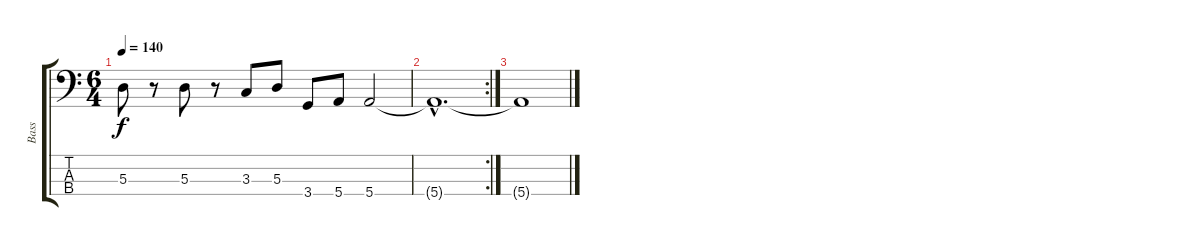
\track ("Bass" "Bass") {instrument electricbasspick}
\staff {score tabs}
\tuning (G2 D2 A1 E1) {hide}
\ts (6 4)
\tempo 140
\clef f4
\ks c
5.3.8{dy f} r.8 5.3.8 r.8 3.3.8 5.3.8 3.4.8 5.4.8 5.4.2 |
\rc 2
5.4{hac t}.1{d} |
5.4{t}.1
